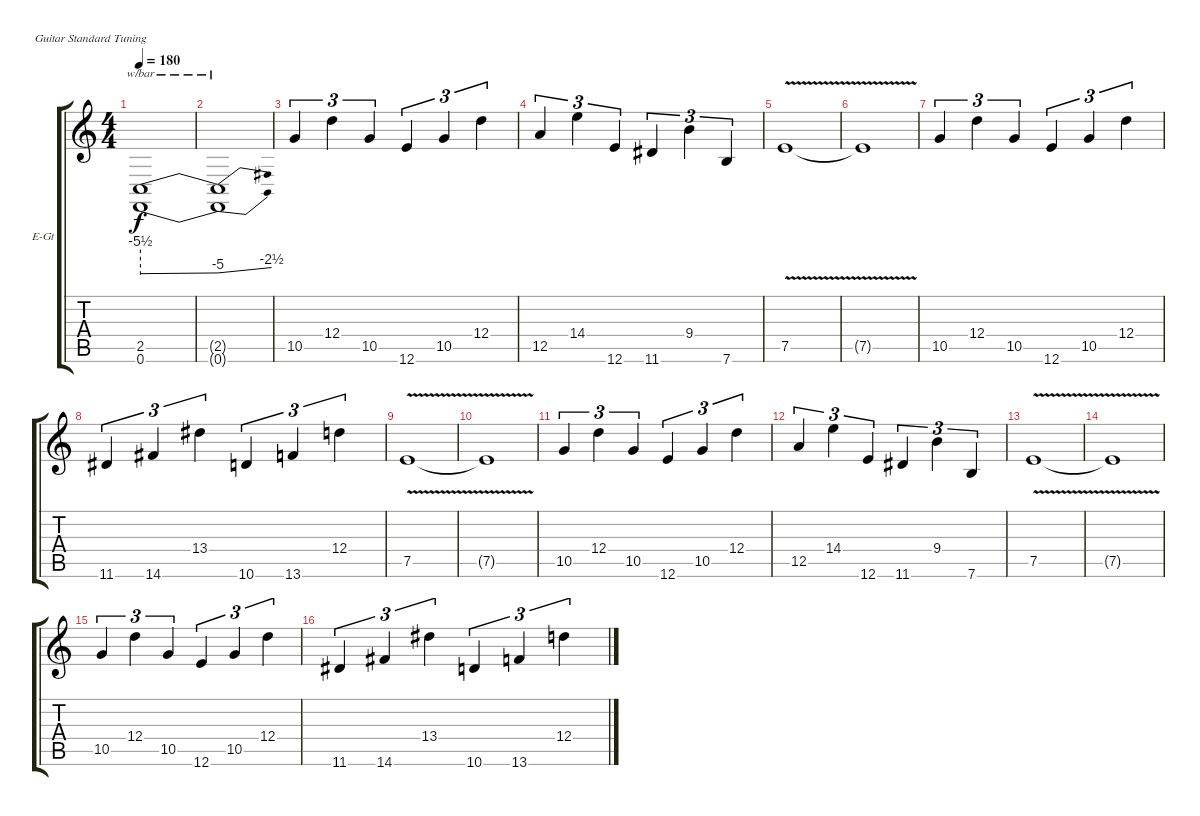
\bracketExtendMode groupsimilarinstruments
\firstSystemTrackNameOrientation horizontal
\otherSystemsTrackNameOrientation horizontal
\track ("D. Mustaine" "E-Gt") {instrument distortionguitar}
\staff {score tabs}
\tuning (E4 B3 G3 D3 A2 E2)
\ts (4 4)
\tempo 180
\clef g2
\ks c
(2.5{t} 0.6{t}).1{tbe (dive default 0 -22 60 -20) dy f} |
(2.5{t} 0.6{t}).1{tbe (dive default 0 -20 60 -10)} |
10.5.4{tu (3 2)} 12.4.4{tu (3 2)} 10.5.4{tu (3 2)} 12.6.4{tu (3 2)} 10.5.4{tu (3 2)} 12.4.4{tu (3 2)} |
12.5.4{tu (3 2)} 14.4.4{tu (3 2)} 12.6.4{tu (3 2)} 11.6.4{tu (3 2)} 9.4.4{tu (3 2)} 7.6.4{tu (3 2)} |
7.5{v}.1 |
7.5{v t}.1 |
10.5.4{tu (3 2)} 12.4.4{tu (3 2)} 10.5.4{tu (3 2)} 12.6.4{tu (3 2)} 10.5.4{tu (3 2)} 12.4.4{tu (3 2)} |
11.6.4{tu (3 2)} 14.6.4{tu (3 2)} 13.4.4{tu (3 2)} 10.6.4{tu (3 2)} 13.6.4{tu (3 2)} 12.4.4{tu (3 2)} |
7.5{v}.1 |
7.5{v t}.1 |
10.5.4{tu (3 2)} 12.4.4{tu (3 2)} 10.5.4{tu (3 2)} 12.6.4{tu (3 2)} 10.5.4{tu (3 2)} 12.4.4{tu (3 2)} |
12.5.4{tu (3 2)} 14.4.4{tu (3 2)} 12.6.4{tu (3 2)} 11.6.4{tu (3 2)} 9.4.4{tu (3 2)} 7.6.4{tu (3 2)} |
7.5{v}.1 |
7.5{v t}.1 |
10.5.4{tu (3 2)} 12.4.4{tu (3 2)} 10.5.4{tu (3 2)} 12.6.4{tu (3 2)} 10.5.4{tu (3 2)} 12.4.4{tu (3 2)} |
11.6.4{tu (3 2)} 14.6.4{tu (3 2)} 13.4.4{tu (3 2)} 10.6.4{tu (3 2)} 13.6.4{tu (3 2)} 12.4.4{tu (3 2)}
